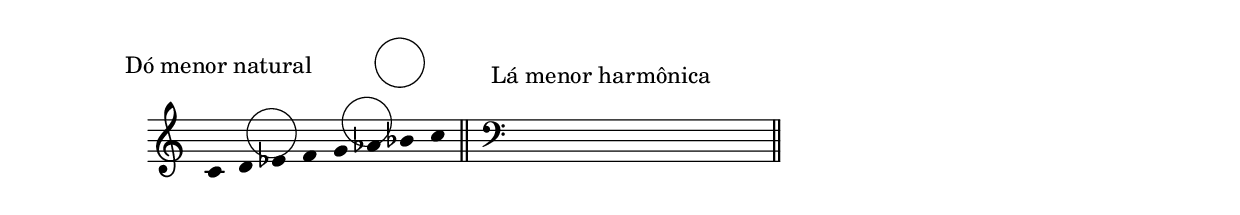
\version "2.10.0"
<<
\new Staff \with {
	\remove "Time_signature_engraver"
	\override Stem #'transparent = ##t
}

\relative c' { \clef treble
		\time 8/4
		\once \override TextScript #'extra-offset = #'( -8.0 . 3.0 )
		c^\markup{ Dó menor natural }
		d
		\once \override TextScript #'extra-offset = #'( -1.4 . -6.7 )
		ees^\markup{ \fontsize #13 { \circle { " " } } }
		f g
		\once \override TextScript #'extra-offset = #'( -1.4 . -6.1 )
		aes^\markup{ \fontsize #13 { \circle { " " } } }
		\once \override TextScript #'extra-offset = #'( -1.4 . -4.7 )
		bes^\markup{ \fontsize #13 { \circle { " " } } }
		c \bar "||"
		\time 1/4
		s4 \bar " "
		\clef bass
		\time 8/4
		\once \override TextScript #'extra-offset = #'( -3.0 . 3.0 )
		\hideNotes
		 e,,,^\markup{ Lá menor harmônica } e e e e e e e
		\unHideNotes  \bar "||"
}
>>


